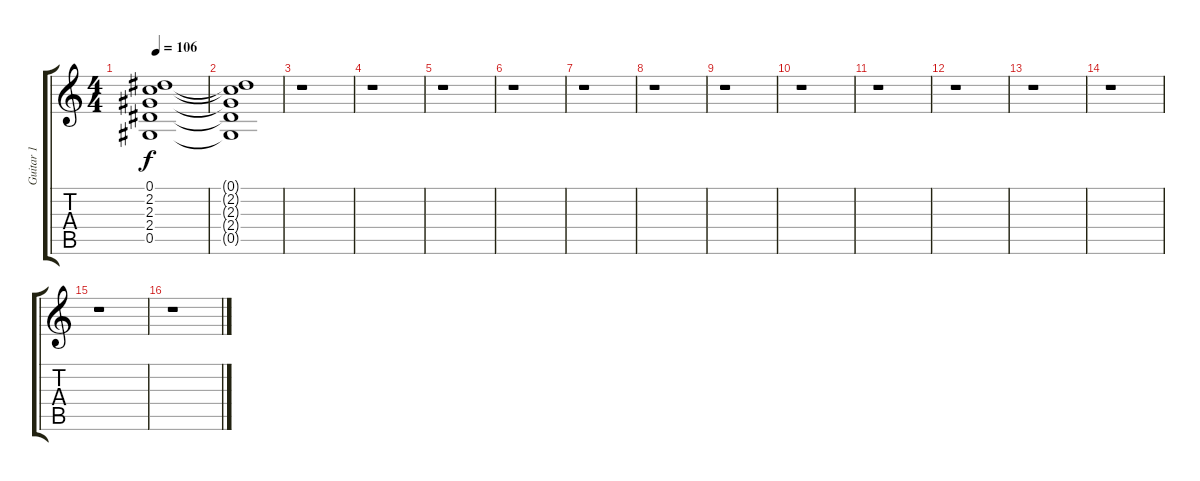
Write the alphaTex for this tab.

\track ("Guitar 1" "Guitar 1") {instrument acousticguitarsteel}
\staff {score tabs}
\tuning (Eb4 Bb3 Gb3 Db3 Ab2 Eb2) {hide}
\ts (4 4)
\tempo 106
\clef g2
\ks c
(0.1 2.2 2.3 2.4 0.5).1{dy f} |
(0.1{t} 2.2{t} 2.3{t} 2.4{t} 0.5{t}).1 |
r.1 |
r.1 |
r.1 |
r.1 |
r.1 |
r.1 |
r.1 |
r.1 |
r.1 |
r.1 |
r.1 |
r.1 |
r.1 |
r.1
